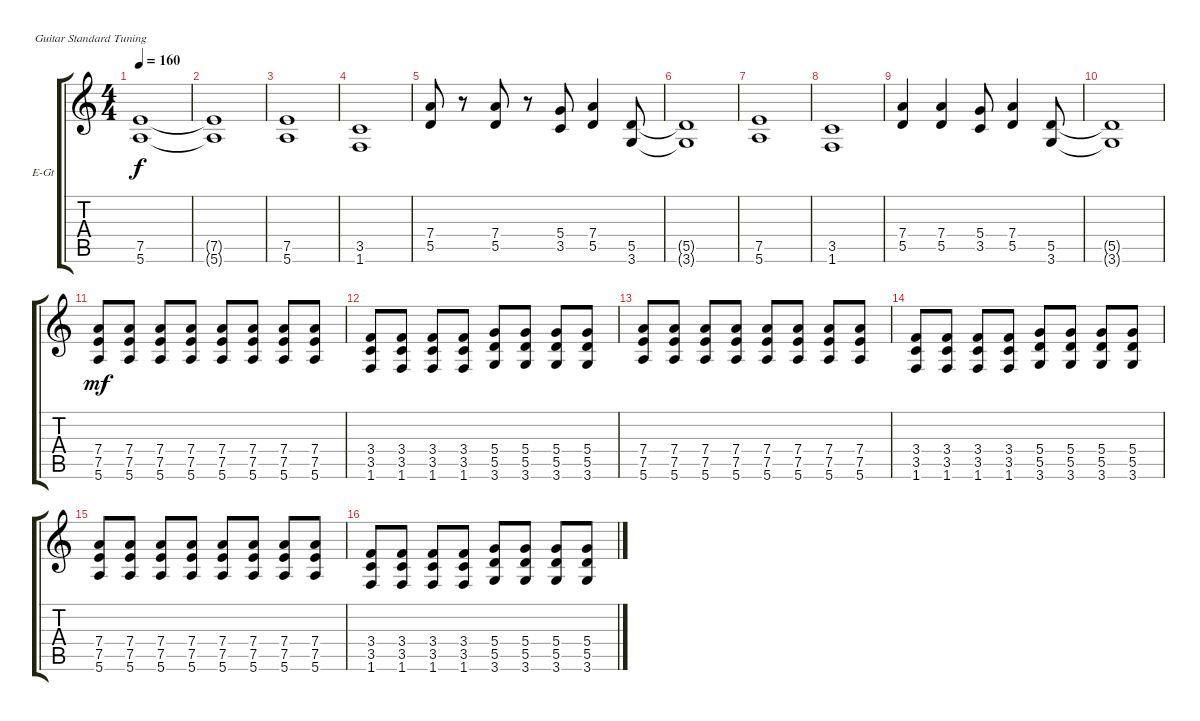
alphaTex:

\bracketExtendMode groupsimilarinstruments
\firstSystemTrackNameOrientation horizontal
\otherSystemsTrackNameOrientation horizontal
\track ("Guitar 1" "E-Gt") {instrument distortionguitar}
\staff {score tabs}
\tuning (E4 B3 G3 D3 A2 E2)
\ts (4 4)
\tempo 160
\clef g2
\ks c
(7.5 5.6).1{dy f} |
(7.5{t} 5.6{t}).1 |
(7.5 5.6).1 |
(3.5 1.6).1 |
(7.4 5.5).8 r.8 (7.4 5.5).8 r.8 (5.4 3.5).8 (7.4 5.5).4 (5.5 3.6).8 |
(5.5{t} 3.6{t}).1 |
(7.5 5.6).1 |
(3.5 1.6).1 |
(7.4 5.5).4 (7.4 5.5).4 (5.4 3.5).8 (7.4 5.5).4 (5.5 3.6).8 |
(5.5{t} 3.6{t}).1 |
(5.6 7.5 7.4).8{dy mf} (5.6 7.5 7.4).8 (5.6 7.5 7.4).8 (5.6 7.5 7.4).8 (5.6 7.5 7.4).8 (5.6 7.5 7.4).8 (5.6 7.5 7.4).8 (5.6 7.5 7.4).8 |
(1.6 3.5 3.4).8 (1.6 3.5 3.4).8 (1.6 3.5 3.4).8 (1.6 3.5 3.4).8 (3.6 5.5 5.4).8 (3.6 5.5 5.4).8 (3.6 5.5 5.4).8 (3.6 5.5 5.4).8 |
(5.6 7.5 7.4).8 (5.6 7.5 7.4).8 (5.6 7.5 7.4).8 (5.6 7.5 7.4).8 (5.6 7.5 7.4).8 (5.6 7.5 7.4).8 (5.6 7.5 7.4).8 (5.6 7.5 7.4).8 |
(1.6 3.5 3.4).8 (1.6 3.5 3.4).8 (1.6 3.5 3.4).8 (1.6 3.5 3.4).8 (3.6 5.5 5.4).8 (3.6 5.5 5.4).8 (3.6 5.5 5.4).8 (3.6 5.5 5.4).8 |
(5.6 7.5 7.4).8 (5.6 7.5 7.4).8 (5.6 7.5 7.4).8 (5.6 7.5 7.4).8 (5.6 7.5 7.4).8 (5.6 7.5 7.4).8 (5.6 7.5 7.4).8 (5.6 7.5 7.4).8 |
(1.6 3.5 3.4).8 (1.6 3.5 3.4).8 (1.6 3.5 3.4).8 (1.6 3.5 3.4).8 (3.6 5.5 5.4).8 (3.6 5.5 5.4).8 (3.6 5.5 5.4).8 (3.6 5.5 5.4).8
